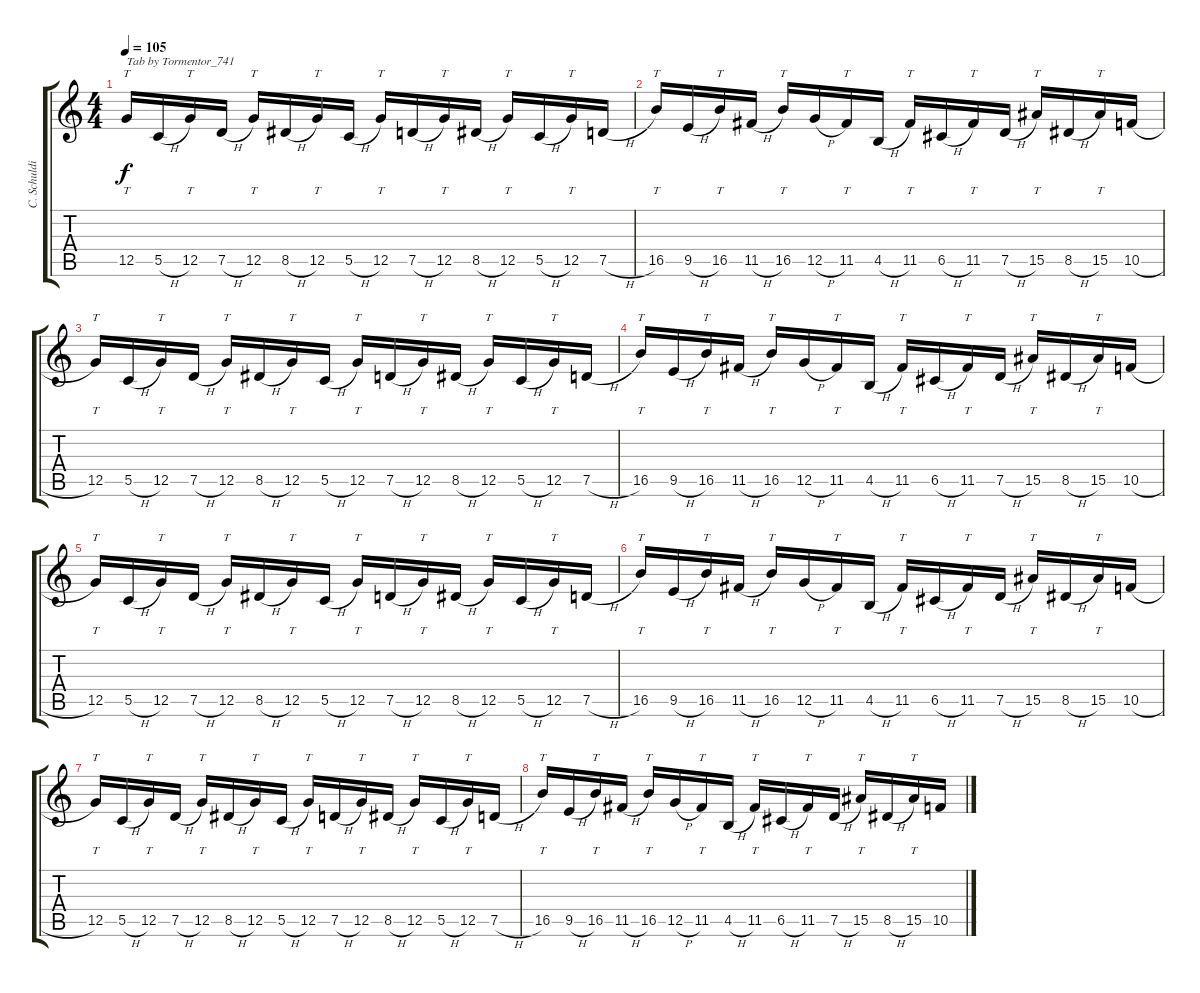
\track ("C. Schuldiner" "C. Schuldi") {instrument distortionguitar}
\staff {score tabs}
\tuning (D4 A3 F3 C3 G2 D2) {hide}
\ts (4 4)
\tempo 105
\clef g2
\ks c
12.5.16{tt txt "Tab by Tormentor_741" dy f instrument distortionguitar} 5.5{h}.16 12.5.16{tt} 7.5{h}.16 12.5.16{tt} 8.5{h}.16 12.5.16{tt} 5.5{h}.16 12.5.16{tt} 7.5{h}.16 12.5.16{tt} 8.5{h}.16 12.5.16{tt} 5.5{h}.16 12.5.16{tt} 7.5{h}.16 |
16.5.16{tt} 9.5{h}.16 16.5.16{tt} 11.5{h}.16 16.5.16{tt} 12.5{h}.16 11.5.16{tt} 4.5{h}.16 11.5.16{tt} 6.5{h}.16 11.5.16{tt} 7.5{h}.16 15.5.16{tt} 8.5{h}.16 15.5.16{tt} 10.5{h}.16 |
12.5.16{tt} 5.5{h}.16 12.5.16{tt} 7.5{h}.16 12.5.16{tt} 8.5{h}.16 12.5.16{tt} 5.5{h}.16 12.5.16{tt} 7.5{h}.16 12.5.16{tt} 8.5{h}.16 12.5.16{tt} 5.5{h}.16 12.5.16{tt} 7.5{h}.16 |
16.5.16{tt} 9.5{h}.16 16.5.16{tt} 11.5{h}.16 16.5.16{tt} 12.5{h}.16 11.5.16{tt} 4.5{h}.16 11.5.16{tt} 6.5{h}.16 11.5.16{tt} 7.5{h}.16 15.5.16{tt} 8.5{h}.16 15.5.16{tt} 10.5{h}.16 |
12.5.16{tt} 5.5{h}.16 12.5.16{tt} 7.5{h}.16 12.5.16{tt} 8.5{h}.16 12.5.16{tt} 5.5{h}.16 12.5.16{tt} 7.5{h}.16 12.5.16{tt} 8.5{h}.16 12.5.16{tt} 5.5{h}.16 12.5.16{tt} 7.5{h}.16 |
16.5.16{tt} 9.5{h}.16 16.5.16{tt} 11.5{h}.16 16.5.16{tt} 12.5{h}.16 11.5.16{tt} 4.5{h}.16 11.5.16{tt} 6.5{h}.16 11.5.16{tt} 7.5{h}.16 15.5.16{tt} 8.5{h}.16 15.5.16{tt} 10.5{h}.16 |
12.5.16{tt} 5.5{h}.16 12.5.16{tt} 7.5{h}.16 12.5.16{tt} 8.5{h}.16 12.5.16{tt} 5.5{h}.16 12.5.16{tt} 7.5{h}.16 12.5.16{tt} 8.5{h}.16 12.5.16{tt} 5.5{h}.16 12.5.16{tt} 7.5{h}.16 |
16.5.16{tt} 9.5{h}.16 16.5.16{tt} 11.5{h}.16 16.5.16{tt} 12.5{h}.16 11.5.16{tt} 4.5{h}.16 11.5.16{tt} 6.5{h}.16 11.5.16{tt} 7.5{h}.16 15.5.16{tt} 8.5{h}.16 15.5.16{tt} 10.5.16
